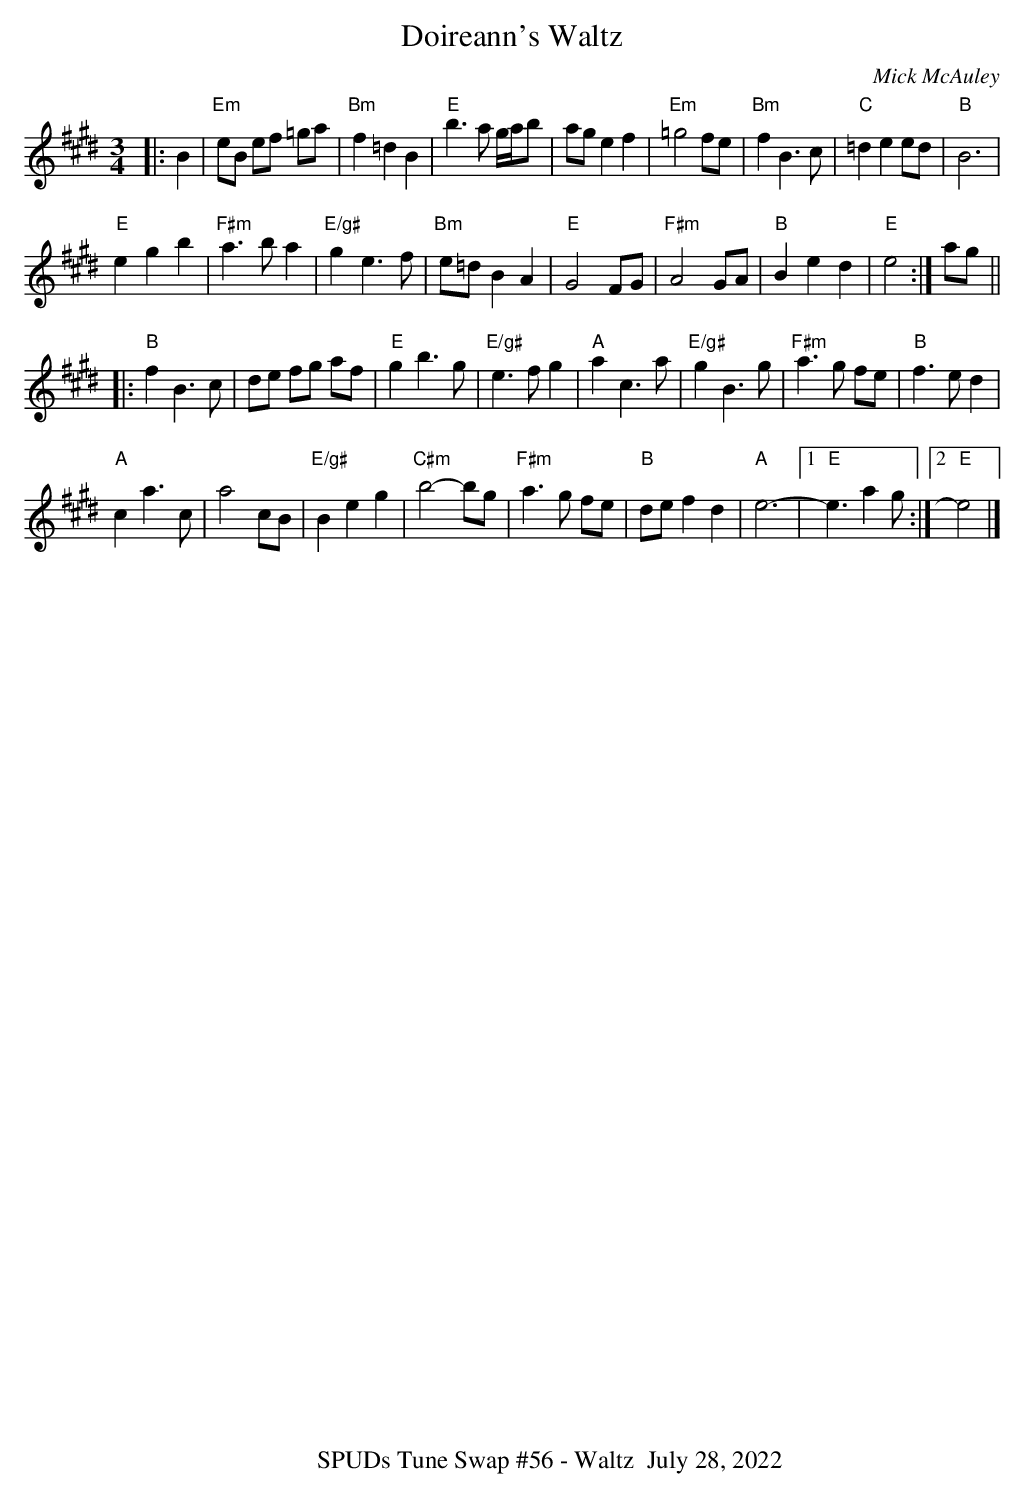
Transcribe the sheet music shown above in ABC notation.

X:1
T:Doireann's Waltz
C:Mick McAuley
M:3/4
L:1/8
K:E
|: B2 | "Em"eB ef =ga | "Bm"f2=d2B2 | "E"b3a g/a/b | ag e2f2 |\
"Em"=g4 fe | "Bm"f2B3c | "C"=d2e2 ed | "B"B6 |
"E"e2g2b2 | "F#m"a3ba2 | "E/g#"g2e3f | "Bm"e=d B2A2 | \
"E"G4FG | "F#m"A4GA | "B"B2e2d2 | "E"e4 :| ag ||
|: "B"f2B3c | de fg af | "E"g2b3g | "E/g#"e3fg2 |\
"A"a2c3a | "E/g#"g2B3g | "F#m"a3g fe | "B"f3ed2 |
"A"c2a3c | a4 cB | "E/g#"B2e2g2 | "C#m"b4- bg |\
"F#m"a3g fe | "B"de f2d2 | "A"e6- |1 "E"e3a2g :|2 "E"e4 |]
